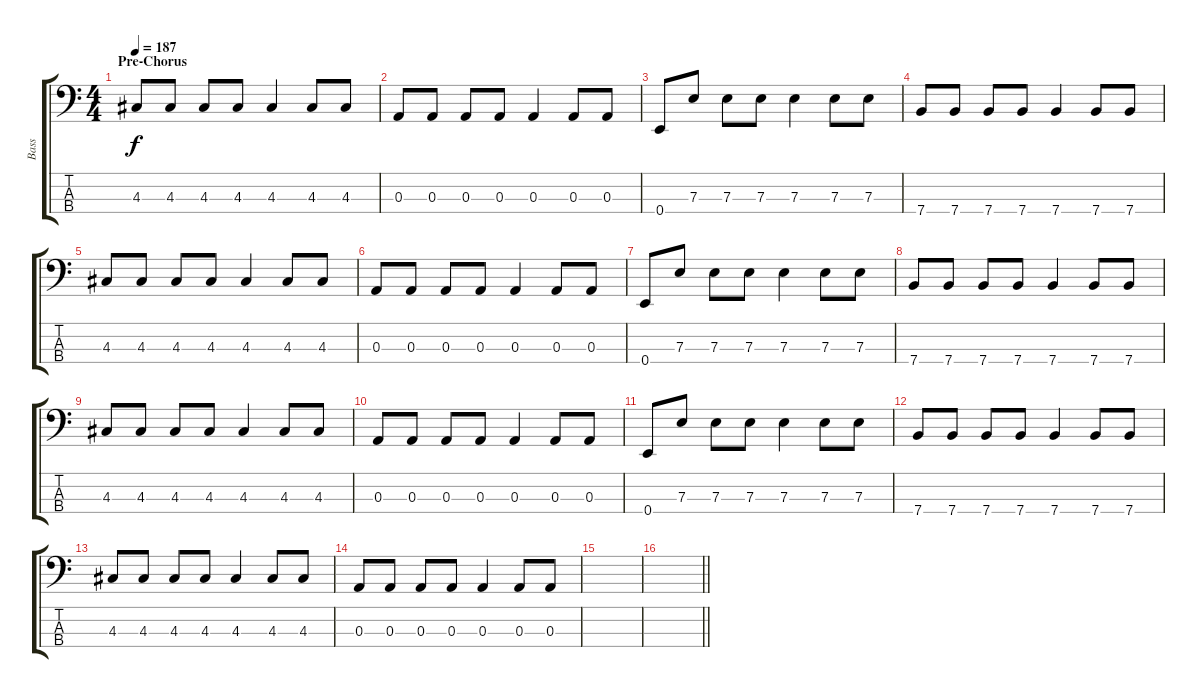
\track ("Bass" "Bass") {instrument electricbassfinger}
\staff {score tabs}
\tuning (G2 D2 A1 E1) {hide}
\ts (4 4)
\section ("" "Pre-Chorus")
\tempo 187
\clef f4
\ks c
4.3.8{dy f} 4.3.8 4.3.8 4.3.8 4.3.4 4.3.8 4.3.8 |
0.3.8 0.3.8 0.3.8 0.3.8 0.3.4 0.3.8 0.3.8 |
0.4.8 7.3.8 7.3.8 7.3.8 7.3.4 7.3.8 7.3.8 |
7.4.8 7.4.8 7.4.8 7.4.8 7.4.4 7.4.8 7.4.8 |
4.3.8 4.3.8 4.3.8 4.3.8 4.3.4 4.3.8 4.3.8 |
0.3.8 0.3.8 0.3.8 0.3.8 0.3.4 0.3.8 0.3.8 |
0.4.8 7.3.8 7.3.8 7.3.8 7.3.4 7.3.8 7.3.8 |
7.4.8 7.4.8 7.4.8 7.4.8 7.4.4 7.4.8 7.4.8 |
4.3.8 4.3.8 4.3.8 4.3.8 4.3.4 4.3.8 4.3.8 |
0.3.8 0.3.8 0.3.8 0.3.8 0.3.4 0.3.8 0.3.8 |
0.4.8 7.3.8 7.3.8 7.3.8 7.3.4 7.3.8 7.3.8 |
7.4.8 7.4.8 7.4.8 7.4.8 7.4.4 7.4.8 7.4.8 |
4.3.8 4.3.8 4.3.8 4.3.8 4.3.4 4.3.8 4.3.8 |
0.3.8 0.3.8 0.3.8 0.3.8 0.3.4 0.3.8 0.3.8 |
|
\barLineRight lightlight
